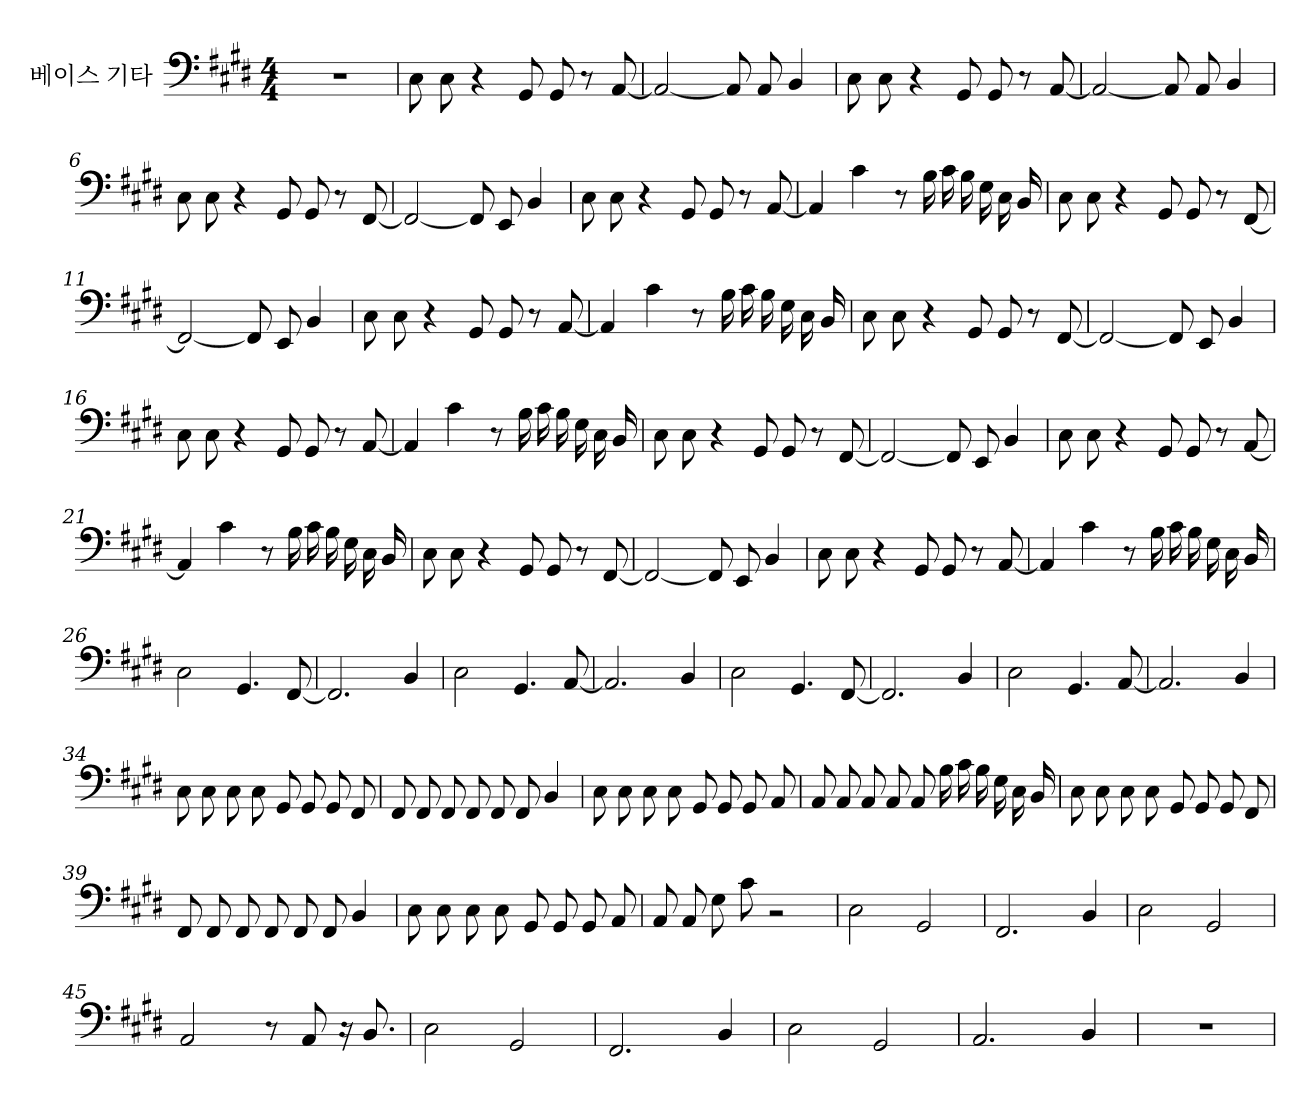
**kern
*part1
*staff1
*I"베이스 기타
*stria4
*
*ITrd7c12
*k[f#c#g#d#]
*M4/4
=1
1r
=2
8CC#
8CC#
4r
8GGG#
8GGG#
8r
[8AAA
=3
2AAA_
8AAA]
8AAA
4BBB
=4
8CC#
8CC#
4r
8GGG#
8GGG#
8r
[8AAA
=5
2AAA_
8AAA]
8AAA
4BBB
=6
8CC#
8CC#
4r
8GGG#
8GGG#
8r
[8FFF#
=7
2FFF#_
8FFF#]
8EEE
4BBB
=8
8CC#
8CC#
4r
8GGG#
8GGG#
8r
[8AAA
=9
4AAA]
4AA
8r
16GG#
16AA
16GG#
16EE
16CC#
16BBB
=10
8CC#
8CC#
4r
8GGG#
8GGG#
8r
[8FFF#
=11
2FFF#_
8FFF#]
8EEE
4BBB
=12
8CC#
8CC#
4r
8GGG#
8GGG#
8r
[8AAA
=13
4AAA]
4AA
8r
16GG#
16AA
16GG#
16EE
16CC#
16BBB
=14
8CC#
8CC#
4r
8GGG#
8GGG#
8r
[8FFF#
=15
2FFF#_
8FFF#]
8EEE
4BBB
=16
8CC#
8CC#
4r
8GGG#
8GGG#
8r
[8AAA
=17
4AAA]
4AA
8r
16GG#
16AA
16GG#
16EE
16CC#
16BBB
=18
8CC#
8CC#
4r
8GGG#
8GGG#
8r
[8FFF#
=19
2FFF#_
8FFF#]
8EEE
4BBB
=20
8CC#
8CC#
4r
8GGG#
8GGG#
8r
[8AAA
=21
4AAA]
4AA
8r
16GG#
16AA
16GG#
16EE
16CC#
16BBB
=22
8CC#
8CC#
4r
8GGG#
8GGG#
8r
[8FFF#
=23
2FFF#_
8FFF#]
8EEE
4BBB
=24
8CC#
8CC#
4r
8GGG#
8GGG#
8r
[8AAA
=25
4AAA]
4AA
8r
16GG#
16AA
16GG#
16EE
16CC#
16BBB
=26
2CC#
4.GGG#
[8FFF#
=27
2.FFF#]
4BBB
=28
2CC#
4.GGG#
[8AAA
=29
2.AAA]
4BBB
=30
2CC#
4.GGG#
[8FFF#
=31
2.FFF#]
4BBB
=32
2CC#
4.GGG#
[8AAA
=33
2.AAA]
4BBB
=34
8CC#
8CC#
8CC#
8CC#
8GGG#
8GGG#
8GGG#
8FFF#
=35
8FFF#
8FFF#
8FFF#
8FFF#
8FFF#
8FFF#
4BBB
=36
8CC#
8CC#
8CC#
8CC#
8GGG#
8GGG#
8GGG#
8AAA
=37
8AAA
8AAA
8AAA
8AAA
8AAA
16GG#
16AA
16GG#
16EE
16CC#
16BBB
=38
8CC#
8CC#
8CC#
8CC#
8GGG#
8GGG#
8GGG#
8FFF#
=39
8FFF#
8FFF#
8FFF#
8FFF#
8FFF#
8FFF#
4BBB
=40
8CC#
8CC#
8CC#
8CC#
8GGG#
8GGG#
8GGG#
8AAA
=41
8AAA
8AAA
8EE
8AA
2r
=42
2CC#
2GGG#
=43
2.FFF#
4BBB
=44
2CC#
2GGG#
=45
2AAA
8r
8AAA
16r
8.BBB
=46
2CC#
2GGG#
=47
2.FFF#
4BBB
=48
2CC#
2GGG#
=49
2.AAA
4BBB
=50
1r
=
*-
